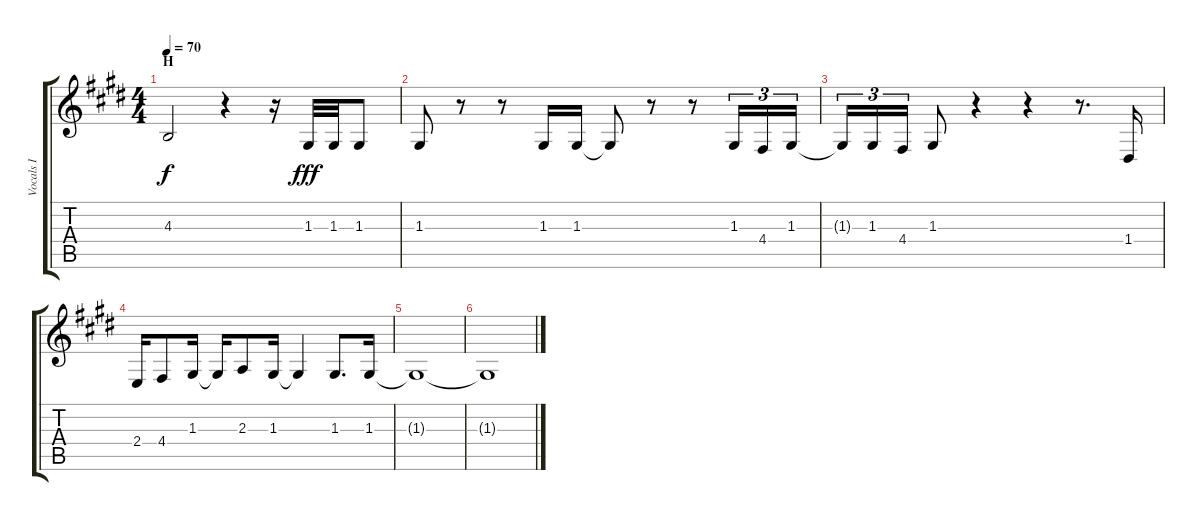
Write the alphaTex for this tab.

\track ("Vocals I" "Vocals I") {instrument voiceoohs}
\staff {score tabs}
\tuning (E4 B3 G3 D3 A2 E2) {hide}
\ts (4 4)
\section ("" "H")
\tempo 70
\clef g2
\ks e
4.3{t}.2{dy f} r.4 r.16 1.3.32{dy fff} 1.3.32 1.3.8 |
1.3.8 r.8 r.8 1.3.16 1.3.16 1.3{t}.8 r.8 r.8 1.3.16{tu (3 2)} 4.4.16{tu (3 2)} 1.3.16{tu (3 2)} |
1.3{t}.16{tu (3 2)} 1.3.16{tu (3 2)} 4.4.16{tu (3 2)} 1.3.8 r.4 r.4 r.8{d} 1.4.16 |
2.4.16 4.4.8 1.3.16 1.3{t}.16 2.3.8 1.3.16 1.3{t}.4 1.3.8{d} 1.3.16 |
1.3{t}.1 |
1.3{t}.1
